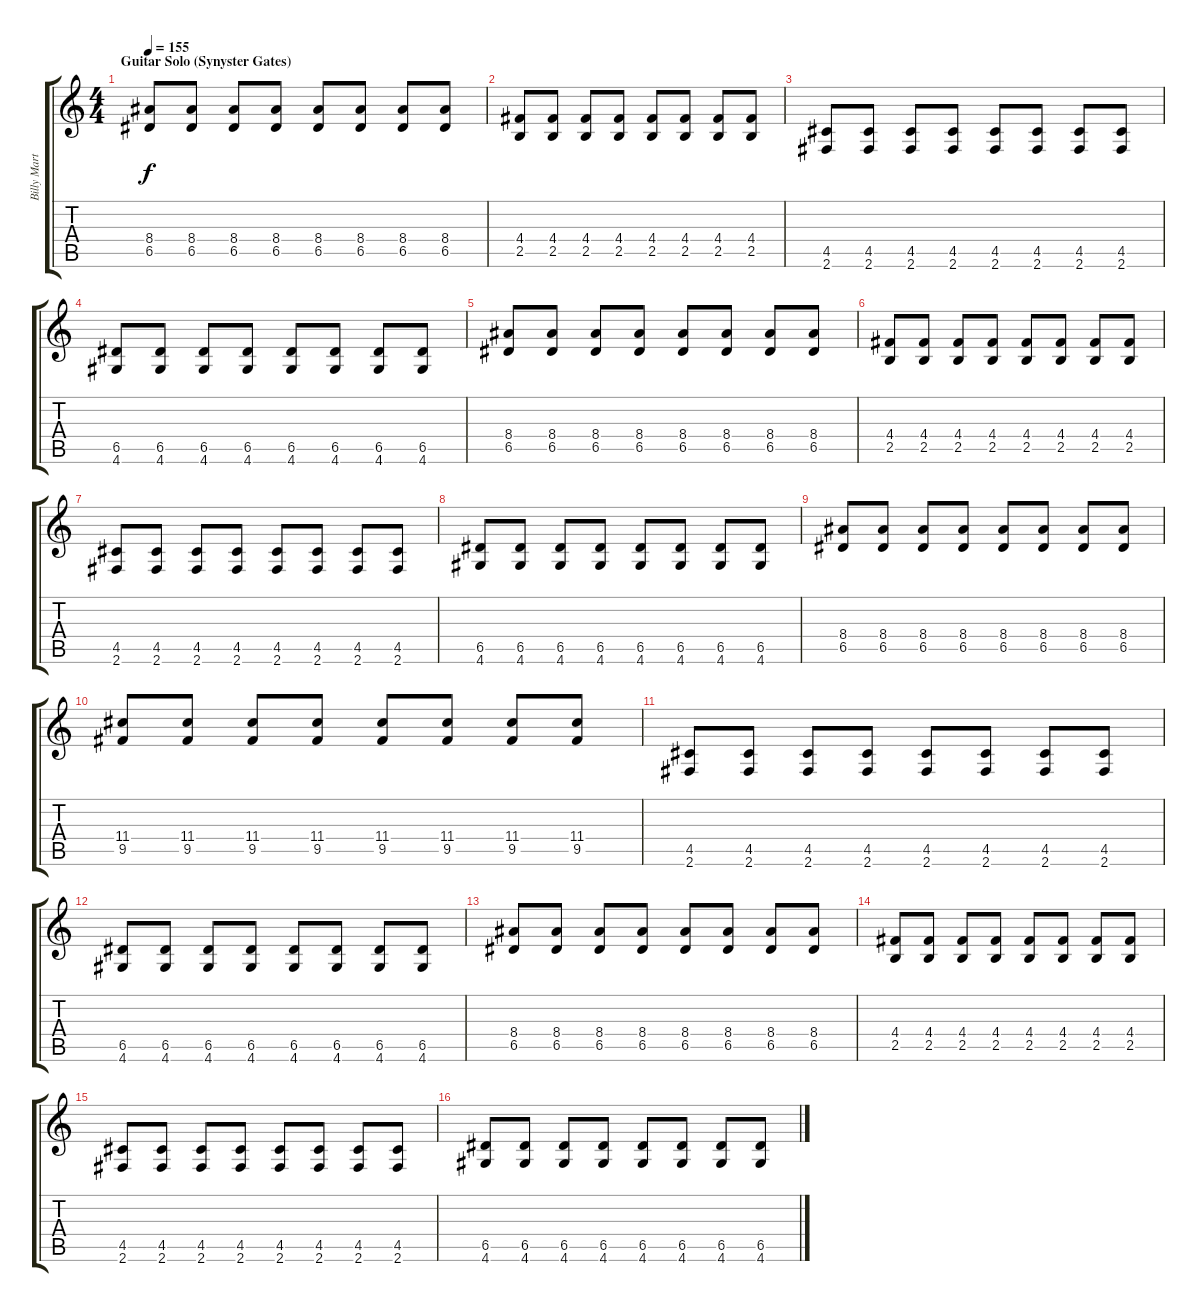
\track ("Billy Martin [Lead Guitar II]" "Billy Mart") {instrument distortionguitar}
\staff {score tabs}
\tuning (E4 B3 G3 D3 A2 E2) {hide}
\ts (4 4)
\section ("" "Guitar Solo (Synyster Gates)")
\tempo 155
\clef g2
\ks c
(8.4 6.5).8{dy f volume 16 balance 12 instrument distortionguitar} (8.4 6.5).8 (8.4 6.5).8 (8.4 6.5).8 (8.4 6.5).8 (8.4 6.5).8 (8.4 6.5).8 (8.4 6.5).8 |
(4.4 2.5).8 (4.4 2.5).8 (4.4 2.5).8 (4.4 2.5).8 (4.4 2.5).8 (4.4 2.5).8 (4.4 2.5).8 (4.4 2.5).8 |
(4.5 2.6).8 (4.5 2.6).8 (4.5 2.6).8 (4.5 2.6).8 (4.5 2.6).8 (4.5 2.6).8 (4.5 2.6).8 (4.5 2.6).8 |
(6.5 4.6).8 (6.5 4.6).8 (6.5 4.6).8 (6.5 4.6).8 (6.5 4.6).8 (6.5 4.6).8 (6.5 4.6).8 (6.5 4.6).8 |
(8.4 6.5).8 (8.4 6.5).8 (8.4 6.5).8 (8.4 6.5).8 (8.4 6.5).8 (8.4 6.5).8 (8.4 6.5).8 (8.4 6.5).8 |
(4.4 2.5).8 (4.4 2.5).8 (4.4 2.5).8 (4.4 2.5).8 (4.4 2.5).8 (4.4 2.5).8 (4.4 2.5).8 (4.4 2.5).8 |
(4.5 2.6).8 (4.5 2.6).8 (4.5 2.6).8 (4.5 2.6).8 (4.5 2.6).8 (4.5 2.6).8 (4.5 2.6).8 (4.5 2.6).8 |
(6.5 4.6).8 (6.5 4.6).8 (6.5 4.6).8 (6.5 4.6).8 (6.5 4.6).8 (6.5 4.6).8 (6.5 4.6).8 (6.5 4.6).8 |
(8.4 6.5).8 (8.4 6.5).8 (8.4 6.5).8 (8.4 6.5).8 (8.4 6.5).8 (8.4 6.5).8 (8.4 6.5).8 (8.4 6.5).8 |
(11.4 9.5).8 (11.4 9.5).8 (11.4 9.5).8 (11.4 9.5).8 (11.4 9.5).8 (11.4 9.5).8 (11.4 9.5).8 (11.4 9.5).8 |
(4.5 2.6).8 (4.5 2.6).8 (4.5 2.6).8 (4.5 2.6).8 (4.5 2.6).8 (4.5 2.6).8 (4.5 2.6).8 (4.5 2.6).8 |
(6.5 4.6).8 (6.5 4.6).8 (6.5 4.6).8 (6.5 4.6).8 (6.5 4.6).8 (6.5 4.6).8 (6.5 4.6).8 (6.5 4.6).8 |
(8.4 6.5).8 (8.4 6.5).8 (8.4 6.5).8 (8.4 6.5).8 (8.4 6.5).8 (8.4 6.5).8 (8.4 6.5).8 (8.4 6.5).8 |
(4.4 2.5).8 (4.4 2.5).8 (4.4 2.5).8 (4.4 2.5).8 (4.4 2.5).8 (4.4 2.5).8 (4.4 2.5).8 (4.4 2.5).8 |
(4.5 2.6).8 (4.5 2.6).8 (4.5 2.6).8 (4.5 2.6).8 (4.5 2.6).8 (4.5 2.6).8 (4.5 2.6).8 (4.5 2.6).8 |
(6.5 4.6).8 (6.5 4.6).8 (6.5 4.6).8 (6.5 4.6).8 (6.5 4.6).8 (6.5 4.6).8 (6.5 4.6).8 (6.5{ss} 4.6{ss}).8
